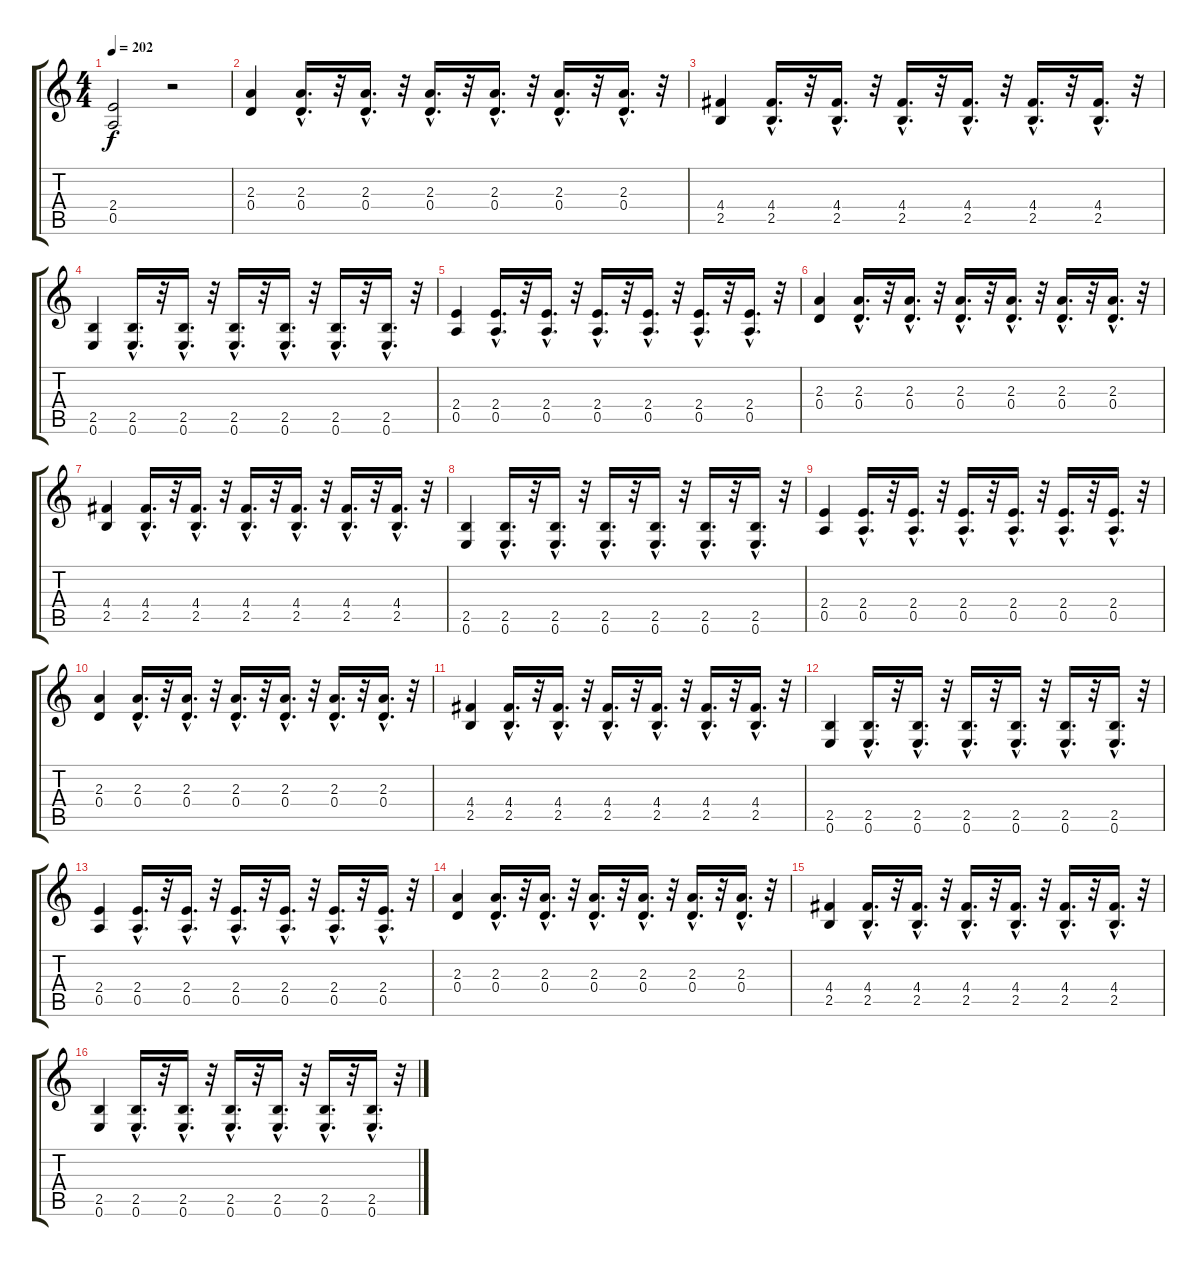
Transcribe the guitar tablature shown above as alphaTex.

\track "" {instrument overdrivenguitar}
\staff {score tabs}
\tuning (E4 B3 G3 D3 A2 E2) {hide}
\ts (4 4)
\tempo 202
\clef g2
\ks c
(2.4{t} 0.5{t}).2{dy f} r.2 |
(2.3 0.4).4 (2.3{hac} 0.4{hac}).16{d} r.32 (2.3{hac} 0.4{hac}).16{d} r.32 (2.3{hac} 0.4{hac}).16{d} r.32 (2.3{hac} 0.4{hac}).16{d} r.32 (2.3{hac} 0.4{hac}).16{d} r.32 (2.3{hac} 0.4{hac}).16{d} r.32 |
(4.4 2.5).4 (4.4{hac} 2.5{hac}).16{d} r.32 (4.4{hac} 2.5{hac}).16{d} r.32 (4.4{hac} 2.5{hac}).16{d} r.32 (4.4{hac} 2.5{hac}).16{d} r.32 (4.4{hac} 2.5{hac}).16{d} r.32 (4.4{hac} 2.5{hac}).16{d} r.32 |
(2.5 0.6).4 (2.5{hac} 0.6{hac}).16{d} r.32 (2.5{hac} 0.6{hac}).16{d} r.32 (2.5{hac} 0.6{hac}).16{d} r.32 (2.5{hac} 0.6{hac}).16{d} r.32 (2.5{hac} 0.6{hac}).16{d} r.32 (2.5{hac} 0.6{hac}).16{d} r.32 |
(2.4 0.5).4 (2.4{hac} 0.5{hac}).16{d} r.32 (2.4{hac} 0.5{hac}).16{d} r.32 (2.4{hac} 0.5{hac}).16{d} r.32 (2.4{hac} 0.5{hac}).16{d} r.32 (2.4{hac} 0.5{hac}).16{d} r.32 (2.4{hac} 0.5{hac}).16{d} r.32 |
(2.3 0.4).4 (2.3{hac} 0.4{hac}).16{d} r.32 (2.3{hac} 0.4{hac}).16{d} r.32 (2.3{hac} 0.4{hac}).16{d} r.32 (2.3{hac} 0.4{hac}).16{d} r.32 (2.3{hac} 0.4{hac}).16{d} r.32 (2.3{hac} 0.4{hac}).16{d} r.32 |
(4.4 2.5).4 (4.4{hac} 2.5{hac}).16{d} r.32 (4.4{hac} 2.5{hac}).16{d} r.32 (4.4{hac} 2.5{hac}).16{d} r.32 (4.4{hac} 2.5{hac}).16{d} r.32 (4.4{hac} 2.5{hac}).16{d} r.32 (4.4{hac} 2.5{hac}).16{d} r.32 |
(2.5 0.6).4 (2.5{hac} 0.6{hac}).16{d} r.32 (2.5{hac} 0.6{hac}).16{d} r.32 (2.5{hac} 0.6{hac}).16{d} r.32 (2.5{hac} 0.6{hac}).16{d} r.32 (2.5{hac} 0.6{hac}).16{d} r.32 (2.5{hac} 0.6{hac}).16{d} r.32 |
(2.4 0.5).4 (2.4{hac} 0.5{hac}).16{d} r.32 (2.4{hac} 0.5{hac}).16{d} r.32 (2.4{hac} 0.5{hac}).16{d} r.32 (2.4{hac} 0.5{hac}).16{d} r.32 (2.4{hac} 0.5{hac}).16{d} r.32 (2.4{hac} 0.5{hac}).16{d} r.32 |
(2.3 0.4).4 (2.3{hac} 0.4{hac}).16{d} r.32 (2.3{hac} 0.4{hac}).16{d} r.32 (2.3{hac} 0.4{hac}).16{d} r.32 (2.3{hac} 0.4{hac}).16{d} r.32 (2.3{hac} 0.4{hac}).16{d} r.32 (2.3{hac} 0.4{hac}).16{d} r.32 |
(4.4 2.5).4 (4.4{hac} 2.5{hac}).16{d} r.32 (4.4{hac} 2.5{hac}).16{d} r.32 (4.4{hac} 2.5{hac}).16{d} r.32 (4.4{hac} 2.5{hac}).16{d} r.32 (4.4{hac} 2.5{hac}).16{d} r.32 (4.4{hac} 2.5{hac}).16{d} r.32 |
(2.5 0.6).4 (2.5{hac} 0.6{hac}).16{d} r.32 (2.5{hac} 0.6{hac}).16{d} r.32 (2.5{hac} 0.6{hac}).16{d} r.32 (2.5{hac} 0.6{hac}).16{d} r.32 (2.5{hac} 0.6{hac}).16{d} r.32 (2.5{hac} 0.6{hac}).16{d} r.32 |
(2.4 0.5).4 (2.4{hac} 0.5{hac}).16{d} r.32 (2.4{hac} 0.5{hac}).16{d} r.32 (2.4{hac} 0.5{hac}).16{d} r.32 (2.4{hac} 0.5{hac}).16{d} r.32 (2.4{hac} 0.5{hac}).16{d} r.32 (2.4{hac} 0.5{hac}).16{d} r.32 |
(2.3 0.4).4 (2.3{hac} 0.4{hac}).16{d} r.32 (2.3{hac} 0.4{hac}).16{d} r.32 (2.3{hac} 0.4{hac}).16{d} r.32 (2.3{hac} 0.4{hac}).16{d} r.32 (2.3{hac} 0.4{hac}).16{d} r.32 (2.3{hac} 0.4{hac}).16{d} r.32 |
(4.4 2.5).4 (4.4{hac} 2.5{hac}).16{d} r.32 (4.4{hac} 2.5{hac}).16{d} r.32 (4.4{hac} 2.5{hac}).16{d} r.32 (4.4{hac} 2.5{hac}).16{d} r.32 (4.4{hac} 2.5{hac}).16{d} r.32 (4.4{hac} 2.5{hac}).16{d} r.32 |
(2.5 0.6).4 (2.5{hac} 0.6{hac}).16{d} r.32 (2.5{hac} 0.6{hac}).16{d} r.32 (2.5{hac} 0.6{hac}).16{d} r.32 (2.5{hac} 0.6{hac}).16{d} r.32 (2.5{hac} 0.6{hac}).16{d} r.32 (2.5{hac} 0.6{hac}).16{d} r.32
